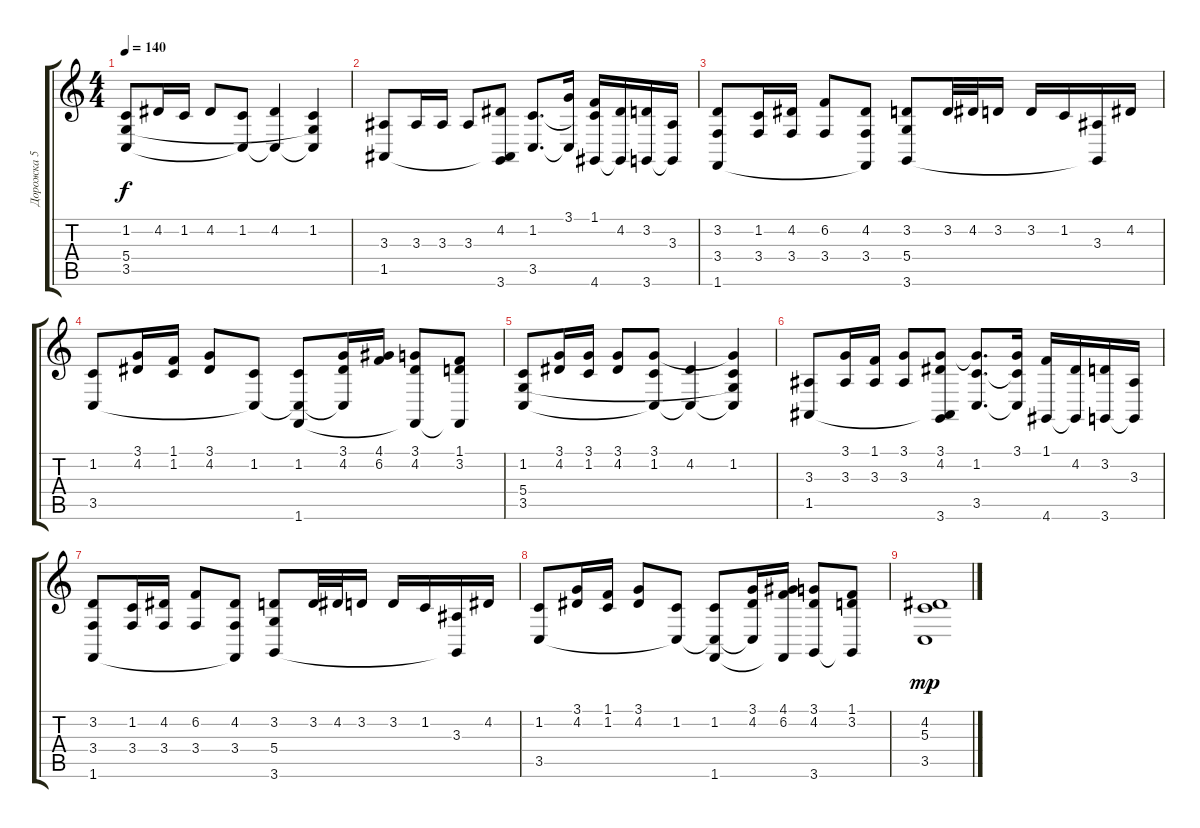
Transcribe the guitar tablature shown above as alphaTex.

\track ("Дорожка 5" "Дорожка 5") {instrument accordion}
\staff {score tabs}
\tuning (E4 B3 G3 D3 A2 E2) {hide}
\ts (4 4)
\tempo 140
\clef g2
\ks c
(1.2 5.4 3.5).8{dy f} 4.2.16 1.2.16 4.2.8 (1.2 3.5{t}).8 (4.2 3.5{t}).4 (1.2 5.4{t} 3.5{t}).4 |
(3.3 1.5).8 3.3.16 3.3.16 3.3.8 (4.2 1.5{t} 3.6).8 (1.2 3.5).8{d} (3.1 3.5{t}).16 (1.1 1.2{t} 4.6).16 (4.2 4.6{t}).16 (3.2 3.6).16 (3.3 3.6{t}).16 |
(3.2 3.4 1.6).8 (1.2 3.4).16 (4.2 3.4).16 (6.2 3.4).8 (4.2 3.4 1.6{t}).8 (3.2 5.4 3.6).8 3.2.32 4.2.32 3.2.16 3.2.16 1.2.16 (3.3 3.6{t}).16 4.2.16 |
(1.2 3.5).8 (3.1 4.2).16 (1.1 1.2).16 (3.1 4.2).8 (1.2 3.5{t}).8 (1.2 3.5{t} 1.6).8 (3.1 4.2 3.5{t}).16 (4.1 6.2).16 (3.1 4.2 1.6{t}).8 (1.1 3.2 1.6{t}).8 |
(1.2 5.4 3.5).8 (3.1 4.2).16 (3.1 1.2).16 (3.1 4.2).8 (3.1 1.2 3.5{t}).8 (4.2 3.5{t}).4 (3.1{t} 1.2 5.4{t} 3.5{t}).4 |
(3.3 1.5).8 (3.1 3.3).16 (1.1 3.3).16 (3.1 3.3).8 (3.1 4.2 1.5{t} 3.6).8 (3.1{t} 1.2 3.5).8{d} (3.1 1.2{t} 3.5{t}).16 (1.1 4.6).16 (4.2 4.6{t}).16 (3.2 3.6).16 (3.3 3.6{t}).16 |
(3.2 3.4 1.6).8 (1.2 3.4).16 (4.2 3.4).16 (6.2 3.4).8 (4.2 3.4 1.6{t}).8 (3.2 5.4 3.6).8 3.2.32 4.2.32 3.2.16 3.2.16 1.2.16 (3.3 3.6{t}).16 4.2.16 |
(1.2 3.5).8 (3.1 4.2).16 (1.1 1.2).16 (3.1 4.2).8 (1.2 3.5{t}).8 (1.2 3.5{t} 1.6).8 (3.1 4.2 3.5{t}).16 (4.1 6.2 1.6{t}).16 (3.1 4.2 3.6).8 (1.1 3.2 3.6{t}).8 |
(4.2 5.3 3.5).1{dy mp}
